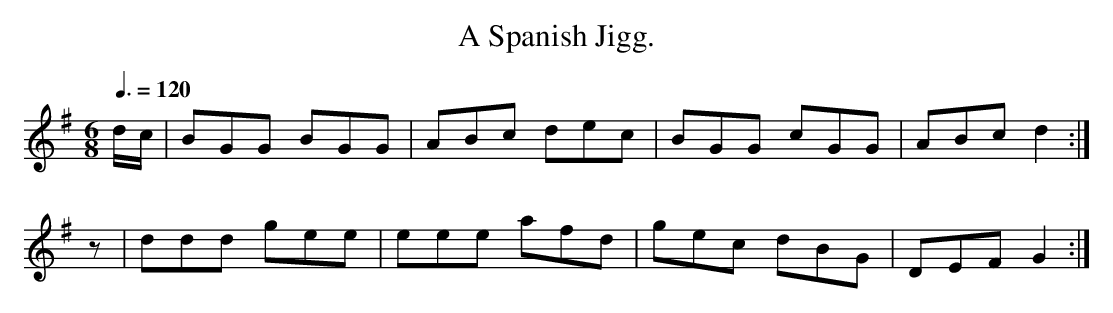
X:1
T:A Spanish Jigg.
M:6/8
L:1/8
Q:3/8=120
K:G
d/c/ | BGG BGG | ABc dec | BGG cGG | ABc d2 :|
z | ddd gee | eee afd | gec dBG | DEF G2 :|
